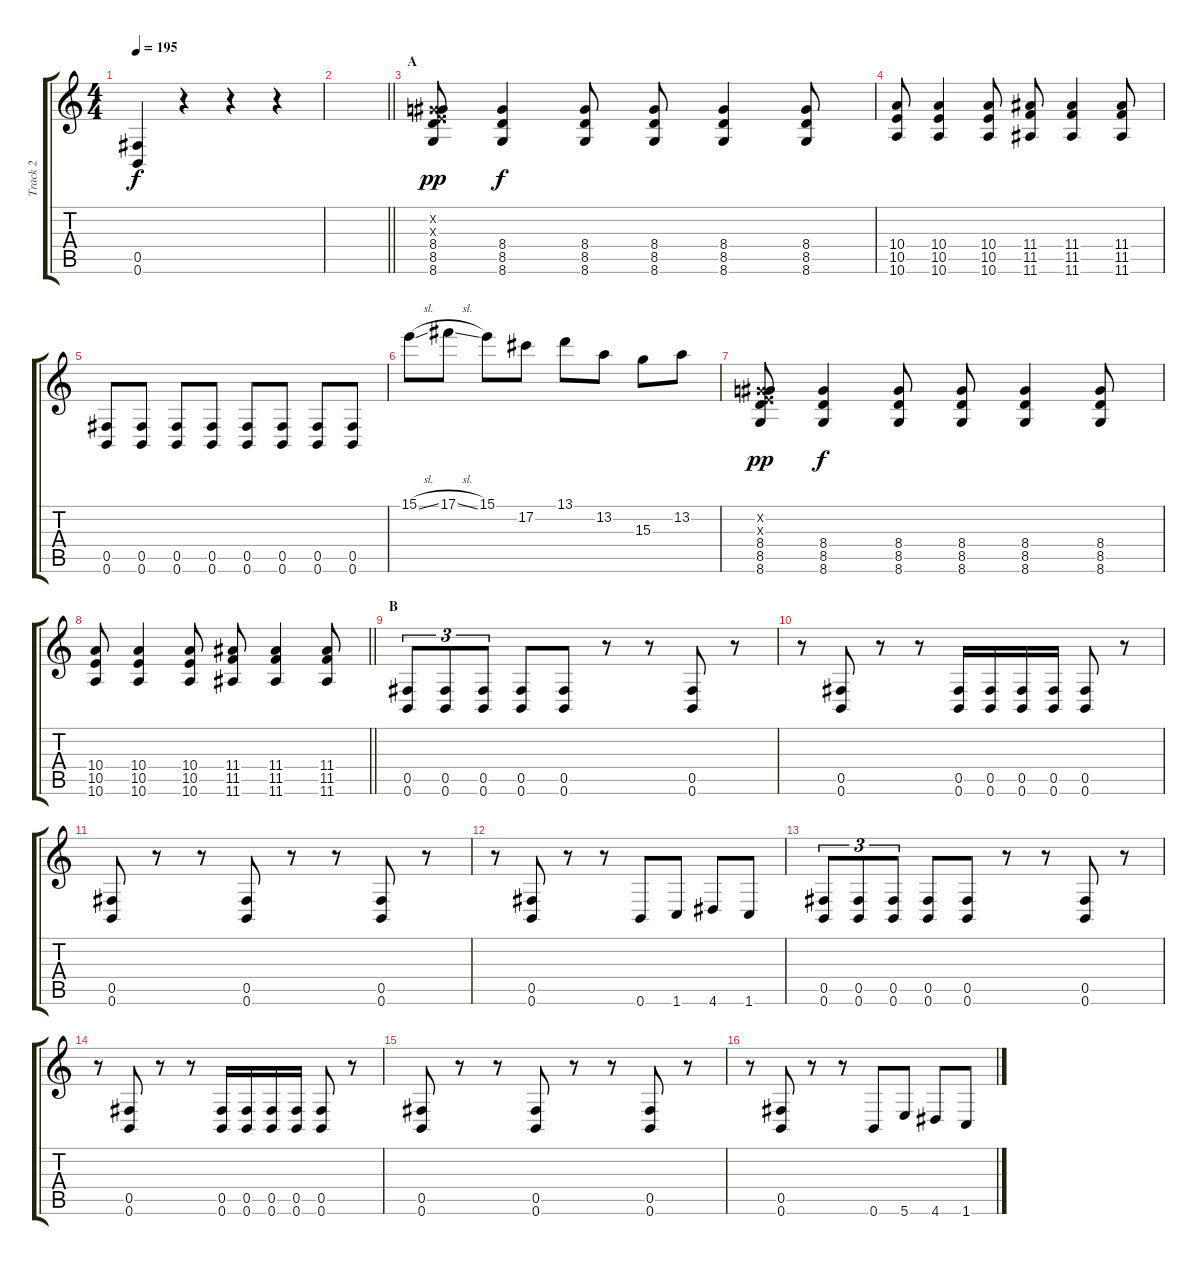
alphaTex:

\track ("Track 2" "Track 2") {instrument overdrivenguitar}
\staff {score tabs}
\tuning (Db4 Ab3 E3 B2 Gb2 B1) {hide}
\ts (4 4)
\tempo 195
\clef g2
\ks c
(0.5 0.6).4{dy f} r.4 r.4 r.4 |
\barLineRight lightlight
|
\section ("" "A")
(0.2{x} 0.3{x} 8.4 8.5 8.6).8{dy pp} (8.4 8.5 8.6).4{dy f} (8.4 8.5 8.6).8 (8.4 8.5 8.6).8 (8.4 8.5 8.6).4 (8.4 8.5 8.6).8 |
(10.4 10.5 10.6).8 (10.4 10.5 10.6).4 (10.4 10.5 10.6).8 (11.4 11.5 11.6).8 (11.4 11.5 11.6).4 (11.4 11.5 11.6).8 |
(0.5 0.6).8 (0.5 0.6).8 (0.5 0.6).8 (0.5 0.6).8 (0.5 0.6).8 (0.5 0.6).8 (0.5 0.6).8 (0.5 0.6).8 |
15.1{sl}.8 17.1{sl}.8 15.1.8 17.2.8 13.1.8 13.2.8 15.3.8 13.2.8 |
(0.2{x} 0.3{x} 8.4 8.5 8.6).8{dy pp} (8.4 8.5 8.6).4{dy f} (8.4 8.5 8.6).8 (8.4 8.5 8.6).8 (8.4 8.5 8.6).4 (8.4 8.5 8.6).8 |
\barLineRight lightlight
(10.4 10.5 10.6).8 (10.4 10.5 10.6).4 (10.4 10.5 10.6).8 (11.4 11.5 11.6).8 (11.4 11.5 11.6).4 (11.4 11.5 11.6).8 |
\section ("" "B")
(0.5 0.6).8{tu (3 2)} (0.5 0.6).8{tu (3 2)} (0.5 0.6).8{tu (3 2)} (0.5 0.6).8 (0.5 0.6).8 r.8 r.8 (0.5 0.6).8 r.8 |
r.8 (0.5 0.6).8 r.8 r.8 (0.5 0.6).16 (0.5 0.6).16 (0.5 0.6).16 (0.5 0.6).16 (0.5 0.6).8 r.8 |
(0.5 0.6).8 r.8 r.8 (0.5 0.6).8 r.8 r.8 (0.5 0.6).8 r.8 |
r.8 (0.5 0.6).8 r.8 r.8 0.6.8 1.6.8 4.6.8 1.6.8 |
(0.5 0.6).8{tu (3 2)} (0.5 0.6).8{tu (3 2)} (0.5 0.6).8{tu (3 2)} (0.5 0.6).8 (0.5 0.6).8 r.8 r.8 (0.5 0.6).8 r.8 |
r.8 (0.5 0.6).8 r.8 r.8 (0.5 0.6).16 (0.5 0.6).16 (0.5 0.6).16 (0.5 0.6).16 (0.5 0.6).8 r.8 |
(0.5 0.6).8 r.8 r.8 (0.5 0.6).8 r.8 r.8 (0.5 0.6).8 r.8 |
r.8 (0.5 0.6).8 r.8 r.8 0.6.8 5.6.8 4.6.8 1.6.8
